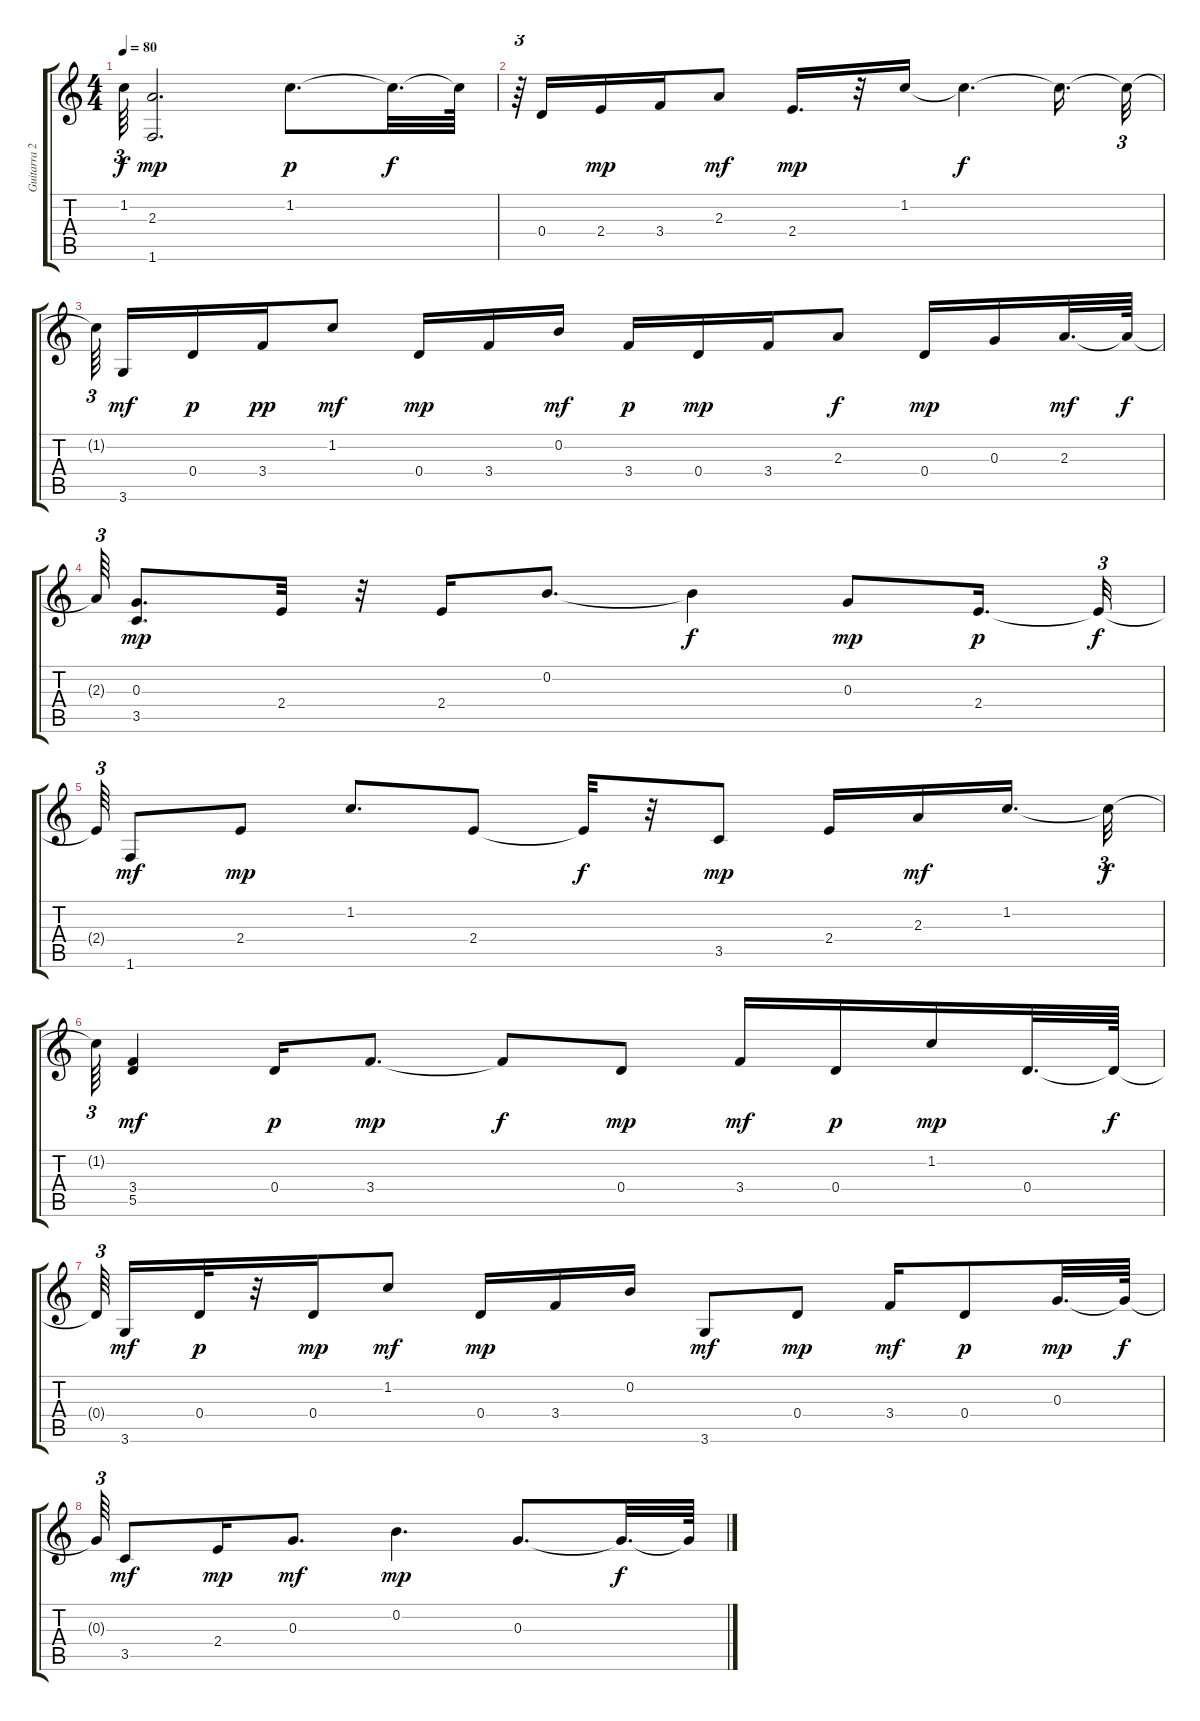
\track ("Guitarra 2" "Guitarra 2") {instrument acousticguitarsteel}
\staff {score tabs}
\tuning (E4 B3 G3 D3 A2 E2) {hide}
\ts (4 4)
\tempo 80
\clef g2
\ks c
1.2{t}.64{tu (3 2) dy f} (2.3 1.6).2{d dy mp} 1.2.8{d dy p} 1.2{t}.32{d dy f} 1.2{t}.64 |
r.64{tu (3 2)} 0.4.16 2.4.16{dy mp} 3.4.16 2.3.8{dy mf} 2.4.16{d dy mp} r.32 1.2.16 1.2{t}.4{d dy f} 1.2{t}.16{d} 1.2{t}.32{tu (3 2)} |
1.2{t}.64{tu (3 2) beam splitsecondary} 3.6.16{dy mf} 0.4.16{dy p} 3.4.16{dy pp} 1.2.8{dy mf} 0.4.16{dy mp} 3.4.16 0.2.16{dy mf} 3.4.16{dy p} 0.4.16{dy mp} 3.4.16 2.3.8{dy f} 0.4.16{dy mp} 0.3.16 2.3.32{d dy mf} 2.3{t}.64{dy f} |
2.3{t}.64{tu (3 2)} (0.3 3.5).8{d dy mp} 2.4.32 r.32 2.4.16 0.2.8{d} 0.2{t}.4{dy f} 0.3.8{dy mp} 2.4.16{d dy p} 2.4{t}.32{tu (3 2) dy f} |
2.4{t}.64{tu (3 2)} 1.6.8{dy mf} 2.4.8{dy mp} 1.2.8{d} 2.4.8 2.4{t}.32{dy f} r.32 3.5.8{dy mp} 2.4.16 2.3.16{dy mf} 1.2.16{d beam splitsecondary} 1.2{t}.32{tu (3 2) dy f} |
1.2{t}.64{tu (3 2)} (3.4 5.5).4{dy mf} 0.4.16{dy p} 3.4.8{d dy mp} 3.4{t}.8{dy f} 0.4.8{dy mp} 3.4.16{dy mf} 0.4.16{dy p} 1.2.16{dy mp} 0.4.32{d} 0.4{t}.64{dy f} |
0.4{t}.64{tu (3 2) beam splitsecondary} 3.6.16{dy mf} 0.4.32{dy p} r.32 0.4.16{dy mp} 1.2.8{dy mf} 0.4.16{dy mp} 3.4.16 0.2.16 3.6.8{dy mf} 0.4.8{dy mp} 3.4.16{dy mf} 0.4.8{dy p} 0.3.32{d dy mp} 0.3{t}.64{dy f} |
0.3{t}.64{tu (3 2)} 3.5.8{dy mf} 2.4.16{dy mp} 0.3.8{d dy mf} 0.2.4{d dy mp} 0.3.8{d} 0.3{t}.32{d dy f} 0.3{t}.64
